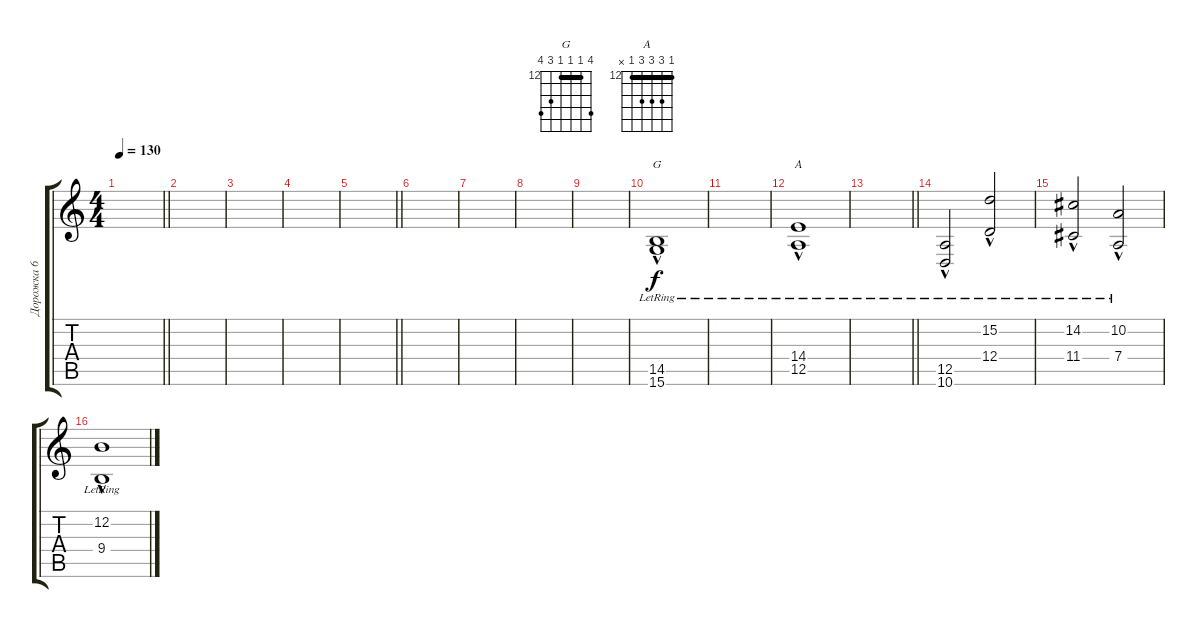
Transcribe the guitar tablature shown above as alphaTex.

\track ("Дорожка 6" "Дорожка 6") {instrument acousticgrandpiano}
\staff {score tabs}
\tuning (E4 B3 G3 D3 A2 E2) {hide}
\chord ("G" 15 12 12 12 14 15) {firstfret 12 barre 12}
\chord ("A" 12 14 14 14 12 x) {firstfret 12 barre 12}
\ts (4 4)
\tempo 130
\clef g2
\barLineRight lightlight
\ks c
|
|
|
|
\barLineRight lightlight
|
|
|
|
|
(14.5{hac lr} 15.6{hac lr}).1{ch "G"} |
|
(14.4{hac lr} 12.5{hac lr}).1{ch "A"} |
\barLineRight lightlight
|
(12.5{hac lr} 10.6{hac lr}).2 (15.2{hac lr} 12.4{hac lr}).2 |
(14.2{hac lr} 11.4{hac lr}).2 (10.2{hac lr} 7.4{hac lr}).2 |
(12.2{hac lr} 9.4{hac lr}).1
